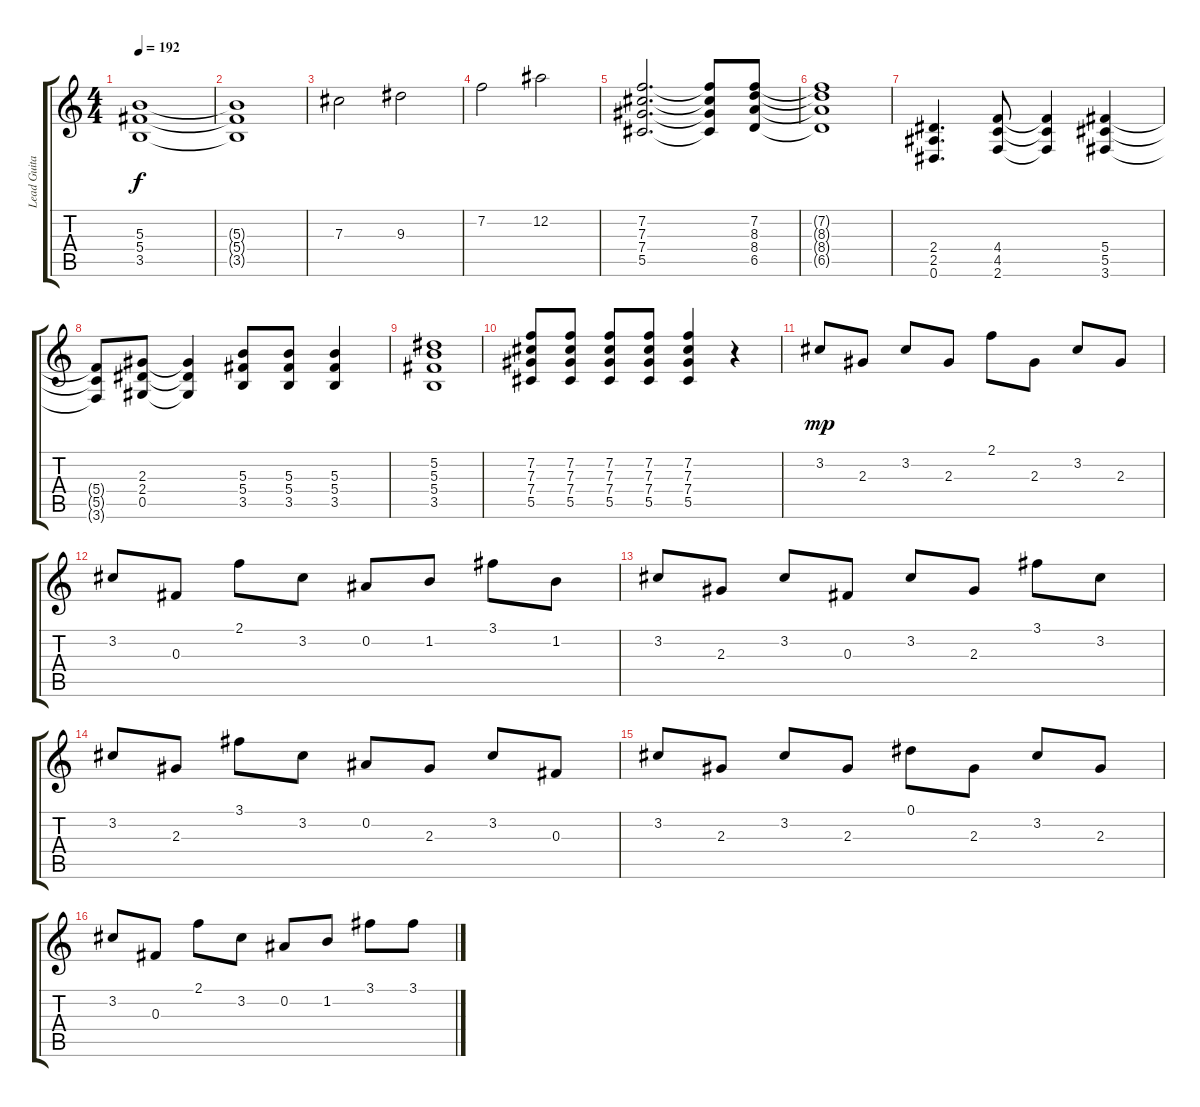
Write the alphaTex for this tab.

\track ("Lead Guitar" "Lead Guita") {instrument distortionguitar}
\staff {score tabs}
\tuning (Eb4 Bb3 Gb3 Db3 Ab2 Eb2) {hide}
\ts (4 4)
\tempo 192
\clef g2
\ks c
(5.3 5.4 3.5).1{dy f} |
(5.3{t} 5.4{t} 3.5{t}).1 |
7.3.2 9.3.2 |
7.2.2 12.2.2 |
(7.2 7.3 7.4 5.5).2{d} (7.2{t} 7.3{t} 7.4{t} 5.5{t}).8 (7.2 8.3 8.4 6.5).8 |
(7.2{t} 8.3{t} 8.4{t} 6.5{t}).1 |
(2.4 2.5 0.6).4{d} (4.4 4.5 2.6).8 (4.4{t} 4.5{t} 2.6{t}).4 (5.4 5.5 3.6).4 |
(5.4{t} 5.5{t} 3.6{t}).8 (2.3 2.4 0.5).8 (2.3{t} 2.4{t} 0.5{t}).4 (5.3 5.4 3.5).8 (5.3 5.4 3.5).8 (5.3 5.4 3.5).4 |
(5.2 5.3 5.4 3.5).1 |
(7.2 7.3 7.4 5.5).8 (7.2 7.3 7.4 5.5).8 (7.2 7.3 7.4 5.5).8 (7.2 7.3 7.4 5.5).8 (7.2 7.3 7.4 5.5).4 r.4 |
3.2.8{dy mp} 2.3.8 3.2.8 2.3.8 2.1.8 2.3.8 3.2.8 2.3.8 |
3.2.8 0.3.8 2.1.8 3.2.8 0.2.8 1.2.8 3.1.8 1.2.8 |
3.2.8 2.3.8 3.2.8 0.3.8 3.2.8 2.3.8 3.1.8 3.2.8 |
3.2.8 2.3.8 3.1.8 3.2.8 0.2.8 2.3.8 3.2.8 0.3.8 |
3.2.8 2.3.8 3.2.8 2.3.8 0.1.8 2.3.8 3.2.8 2.3.8 |
3.2.8 0.3.8 2.1.8 3.2.8 0.2.8 1.2.8 3.1.8 3.1.8
